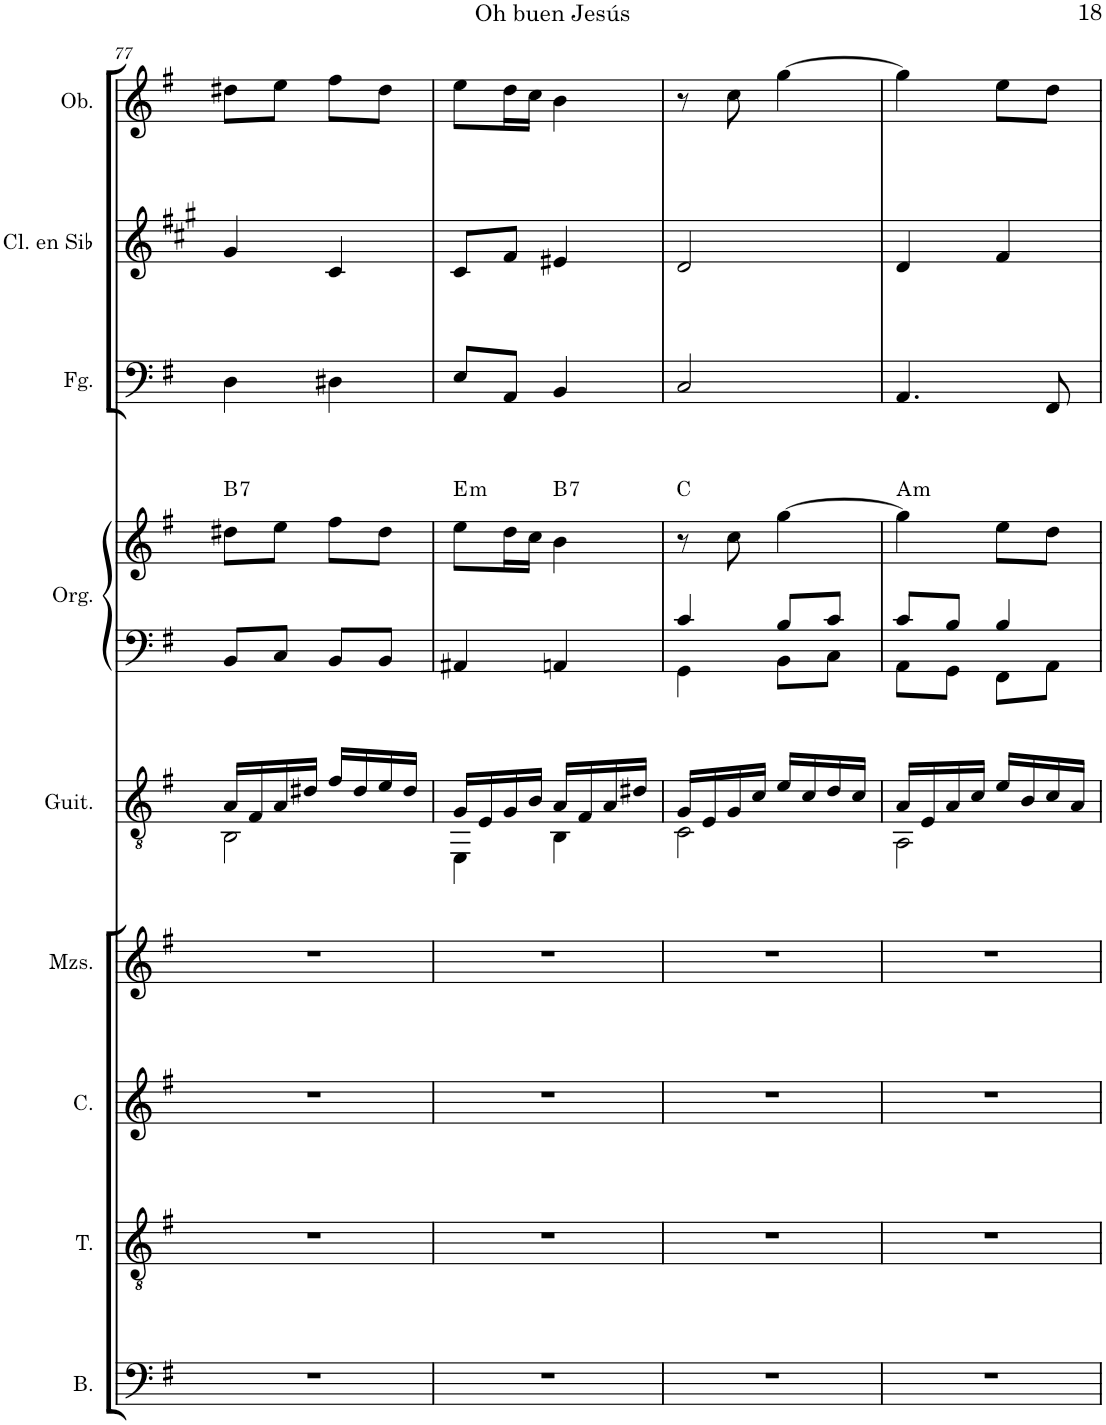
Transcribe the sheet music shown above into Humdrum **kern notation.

**kern	**kern	**kern	**kern	**kern	**harte	**kern	**kern	**harte	**kern	**kern	**kern
*part9	*part8	*part7	*part6	*part5	*part5	*part4	*part4	*part4	*part3	*part2	*part1
*staff10	*staff9	*staff8	*staff7	*staff6	*	*staff5	*staff4	*	*staff3	*staff2	*staff1
*I"Bajo	*I"Tenor	*I"Contralto	*I"Mezzosoprano	*I"Guitarra acústica	*	*I"Órgano	*	*	*I"Fagot	*I"Clarinete en Sib	*I"Oboe
*I'B.	*I'T.	*I'C.	*I'Mzs.	*I'Guit.	*	*	*	*	*I'Fg.	*I'Cl. en Sib	*I'Ob.
!!LO:PB:g=z
*clefF4	*clefGv2	*clefG2	*clefG2	*clefGv2	*	*clefF4	*clefG2	*	*clefF4	*clefG2	*clefG2
*	*	*	*	*	*	*	*	*	*	*Trd1c2	*
*k[f#]	*k[f#]	*k[f#]	*k[f#]	*k[f#]	*	*k[f#]	*k[f#]	*	*k[f#]	*k[f#c#g#]	*k[f#]
*M2/4	*M2/4	*M2/4	*M2/4	*M2/4	*	*M2/4	*M2/4	*	*M2/4	*M2/4	*M2/4
=77	=77	=77	=77	=77	=77	=77	=77	=77	=77	=77	=77
*	*	*	*	*^	*	*	*	*	*	*	*
!	!	!	!	!	!	!LO:H:kt=7	!	!	!LO:H:kt=7	!	!	!
2r	2r	2r	2r	16A/LL	2BB\	B:7	8BB/L	8dd#X\L	B:7	4D\	4g#/	8dd#X\L
.	.	.	.	16F#/	.	.	.	.	.	.	.	.
.	.	.	.	16A/	.	.	8C/J	8ee\J	.	.	.	8ee\J
.	.	.	.	16d#X/JJ	.	.	.	.	.	.	.	.
.	.	.	.	16f#/LL	.	.	8BB/L	8ff#\L	.	4D#X\	4c#/	8ff#\L
.	.	.	.	16d#/	.	.	.	.	.	.	.	.
.	.	.	.	16e/	.	.	8BB/J	8dd#\J	.	.	.	8dd#\J
.	.	.	.	16d#/JJ	.	.	.	.	.	.	.	.
=78	=78	=78	=78	=78	=78	=78	=78	=78	=78	=78	=78	=78
!	!	!	!	!	!	!LO:H:kt=m	!	!	!LO:H:kt=m	!	!	!
2r	2r	2r	2r	16G/LL	4EE\	E:min	4AA#X/	8ee\L	E:min	8E/L	8c#/L	8ee\L
.	.	.	.	16E/	.	.	.	.	.	.	.	.
.	.	.	.	16G/	.	.	.	16dd\L	.	8AA/J	8f#/J	16dd\L
.	.	.	.	16B/JJ	.	.	.	16cc\JJ	.	.	.	16cc\JJ
!	!	!	!	!	!	!LO:H:kt=7	!	!	!LO:H:kt=7	!	!	!
.	.	.	.	16A/LL	4BB\	B:7	4AAn/	4b\	B:7	4BB/	4e#X/	4b\
.	.	.	.	16F#/	.	.	.	.	.	.	.	.
.	.	.	.	16A/	.	.	.	.	.	.	.	.
.	.	.	.	16d#X/JJ	.	.	.	.	.	.	.	.
=79	=79	=79	=79	=79	=79	=79	=79	=79	=79	=79	=79	=79
*	*	*	*	*	*	*	*^	*	*	*	*	*
2r	2r	2r	2r	16G/LL	2C\	C:maj	4c/	4GG\	8r	C:maj	2C/	2d/	8r
.	.	.	.	16E/	.	.	.	.	.	.	.	.	.
.	.	.	.	16G/	.	.	.	.	8cc\	.	.	.	8cc\
.	.	.	.	16c/JJ	.	.	.	.	.	.	.	.	.
.	.	.	.	16e/LL	.	.	8B/L	8BB\L	[4gg\	.	.	.	[4gg\
.	.	.	.	16c/	.	.	.	.	.	.	.	.	.
.	.	.	.	16d/	.	.	8c/J	8C\J	.	.	.	.	.
.	.	.	.	16c/JJ	.	.	.	.	.	.	.	.	.
=80	=80	=80	=80	=80	=80	=80	=80	=80	=80	=80	=80	=80	=80
!	!	!	!	!	!	!LO:H:kt=m	!	!	!	!LO:H:kt=m	!	!	!
2r	2r	2r	2r	16A/LL	2AA\	A:min	8c/L	8AA\L	4gg\]	A:min	4.AA/	4d/	4gg\]
.	.	.	.	16E/	.	.	.	.	.	.	.	.	.
.	.	.	.	16A/	.	.	8B/J	8GG\J	.	.	.	.	.
.	.	.	.	16c/JJ	.	.	.	.	.	.	.	.	.
.	.	.	.	16e/LL	.	.	4B/	8FF#\L	8ee\L	.	.	4f#/	8ee\L
.	.	.	.	16B/	.	.	.	.	.	.	.	.	.
.	.	.	.	16c/	.	.	.	8AA\J	8dd\J	.	8FF#/	.	8dd\J
.	.	.	.	16A/JJ	.	.	.	.	.	.	.	.	.
*	*	*	*	*v	*v	*	*	*	*	*	*	*	*
*	*	*	*	*	*	*v	*v	*	*	*	*	*
=	=	=	=	=	=	=	=	=	=	=	=
*-	*-	*-	*-	*-	*-	*-	*-	*-	*-	*-	*-
